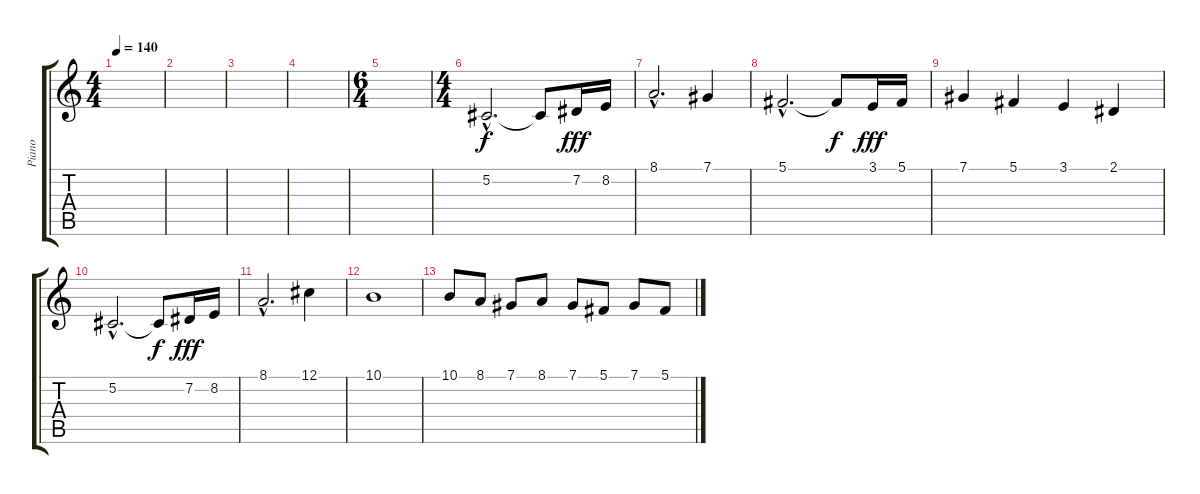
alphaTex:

\track ("Piano" "Piano") {instrument acousticgrandpiano}
\staff {score tabs}
\tuning (Db4 Ab3 E3 B2 Gb2 Db2) {hide}
\ts (4 4)
\tempo 140
\clef g2
\ks c
|
|
|
|
\ts (6 4)
|
\ts (4 4)
5.2{hac}.2{d} 5.2{t}.8{dy f} 7.2.16{dy fff} 8.2.16 |
8.1{hac}.2{d} 7.1.4 |
5.1{hac}.2{d} 5.1{t}.8{dy f} 3.1.16{dy fff} 5.1.16 |
7.1.4 5.1.4 3.1.4 2.1.4 |
5.2{hac}.2{d} 5.2{t}.8{dy f} 7.2.16{dy fff} 8.2.16 |
8.1{hac}.2{d} 12.1.4 |
10.1.1 |
10.1.8 8.1.8 7.1.8 8.1.8 7.1.8 5.1.8 7.1.8 5.1.8
